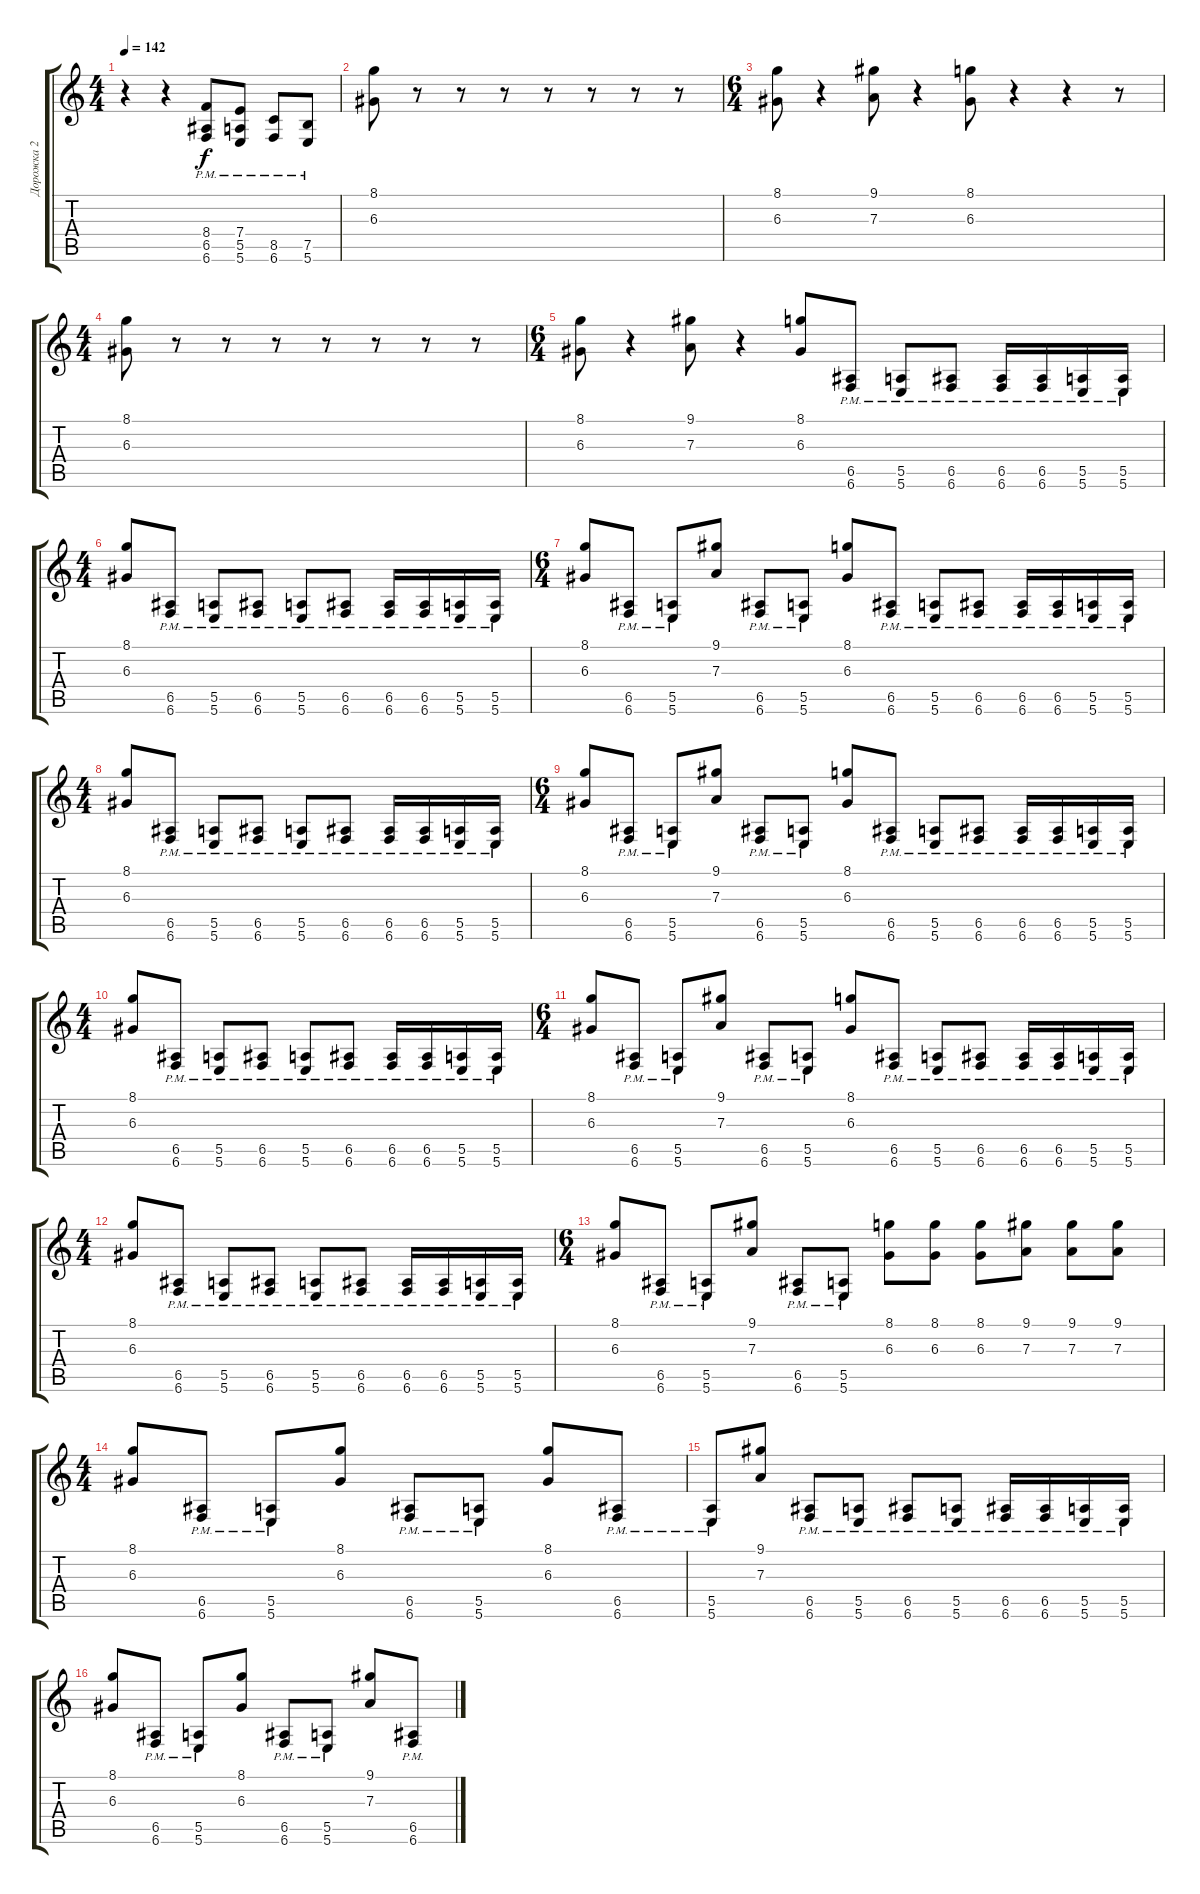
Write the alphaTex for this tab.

\track ("Дорожка 2" "Дорожка 2") {instrument distortionguitar}
\staff {score tabs}
\tuning (B3 Gb3 D3 A2 E2 B1) {hide}
\ts (4 4)
\tempo 142
\clef g2
\ks c
r.4{dy f instrument distortionguitar} r.4 (8.4{pm} 6.5{pm} 6.6).8 (7.4{pm} 5.5{pm} 5.6).8 (8.5{pm} 6.6).8 (7.5{pm} 5.6).8 |
(8.1 6.3).8 r.8 r.8 r.8 r.8 r.8 r.8 r.8 |
\ts (6 4)
(8.1 6.3).8 r.4 (9.1 7.3).8 r.4 (8.1 6.3).8 r.4 r.4 r.8 |
\ts (4 4)
(8.1 6.3).8 r.8 r.8 r.8 r.8 r.8 r.8 r.8 |
\ts (6 4)
(8.1 6.3).8 r.4 (9.1 7.3).8 r.4 (8.1 6.3).8 (6.5{pm} 6.6).8 (5.5{pm} 5.6).8 (6.5{pm} 6.6).8 (6.5{pm} 6.6).16 (6.5{pm} 6.6).16 (5.5{pm} 5.6).16 (5.5{pm} 5.6).16 |
\ts (4 4)
(8.1 6.3).8 (6.5{pm} 6.6).8 (5.5{pm} 5.6).8 (6.5{pm} 6.6).8 (5.5{pm} 5.6).8 (6.5{pm} 6.6).8 (6.5{pm} 6.6).16 (6.5{pm} 6.6).16 (5.5{pm} 5.6).16 (5.5{pm} 5.6).16 |
\ts (6 4)
(8.1 6.3).8 (6.5{pm} 6.6).8 (5.5{pm} 5.6).8 (9.1 7.3).8 (6.5{pm} 6.6).8 (5.5{pm} 5.6).8 (8.1 6.3).8 (6.5{pm} 6.6).8 (5.5{pm} 5.6).8 (6.5{pm} 6.6).8 (6.5{pm} 6.6).16 (6.5{pm} 6.6).16 (5.5{pm} 5.6).16 (5.5{pm} 5.6).16 |
\ts (4 4)
(8.1 6.3).8 (6.5{pm} 6.6).8 (5.5{pm} 5.6).8 (6.5{pm} 6.6).8 (5.5{pm} 5.6).8 (6.5{pm} 6.6).8 (6.5{pm} 6.6).16 (6.5{pm} 6.6).16 (5.5{pm} 5.6).16 (5.5{pm} 5.6).16 |
\ts (6 4)
(8.1 6.3).8 (6.5{pm} 6.6).8 (5.5{pm} 5.6).8 (9.1 7.3).8 (6.5{pm} 6.6).8 (5.5{pm} 5.6).8 (8.1 6.3).8 (6.5{pm} 6.6).8 (5.5{pm} 5.6).8 (6.5{pm} 6.6).8 (6.5{pm} 6.6).16 (6.5{pm} 6.6).16 (5.5{pm} 5.6).16 (5.5{pm} 5.6).16 |
\ts (4 4)
(8.1 6.3).8 (6.5{pm} 6.6).8 (5.5{pm} 5.6).8 (6.5{pm} 6.6).8 (5.5{pm} 5.6).8 (6.5{pm} 6.6).8 (6.5{pm} 6.6).16 (6.5{pm} 6.6).16 (5.5{pm} 5.6).16 (5.5{pm} 5.6).16 |
\ts (6 4)
(8.1 6.3).8 (6.5{pm} 6.6).8 (5.5{pm} 5.6).8 (9.1 7.3).8 (6.5{pm} 6.6).8 (5.5{pm} 5.6).8 (8.1 6.3).8 (6.5{pm} 6.6).8 (5.5{pm} 5.6).8 (6.5{pm} 6.6).8 (6.5{pm} 6.6).16 (6.5{pm} 6.6).16 (5.5{pm} 5.6).16 (5.5{pm} 5.6).16 |
\ts (4 4)
(8.1 6.3).8 (6.5{pm} 6.6).8 (5.5{pm} 5.6).8 (6.5{pm} 6.6).8 (5.5{pm} 5.6).8 (6.5{pm} 6.6).8 (6.5{pm} 6.6).16 (6.5{pm} 6.6).16 (5.5{pm} 5.6).16 (5.5{pm} 5.6).16 |
\ts (6 4)
(8.1 6.3).8 (6.5{pm} 6.6).8 (5.5{pm} 5.6).8 (9.1 7.3).8 (6.5{pm} 6.6).8 (5.5{pm} 5.6).8 (8.1 6.3).8 (8.1 6.3).8 (8.1 6.3).8 (9.1 7.3).8 (9.1 7.3).8 (9.1 7.3).8 |
\ts (4 4)
(8.1 6.3).8 (6.5{pm} 6.6).8 (5.5{pm} 5.6).8 (8.1 6.3).8 (6.5{pm} 6.6).8 (5.5{pm} 5.6).8 (8.1 6.3).8 (6.5{pm} 6.6).8 |
(5.5{pm} 5.6).8 (9.1 7.3).8 (6.5{pm} 6.6).8 (5.5{pm} 5.6).8 (6.5{pm} 6.6).8 (5.5{pm} 5.6).8 (6.5{pm} 6.6).16 (6.5{pm} 6.6).16 (5.5{pm} 5.6).16 (5.5{pm} 5.6).16 |
(8.1 6.3).8 (6.5{pm} 6.6).8 (5.5{pm} 5.6).8 (8.1 6.3).8 (6.5{pm} 6.6).8 (5.5{pm} 5.6).8 (9.1 7.3).8 (6.5{pm} 6.6).8
